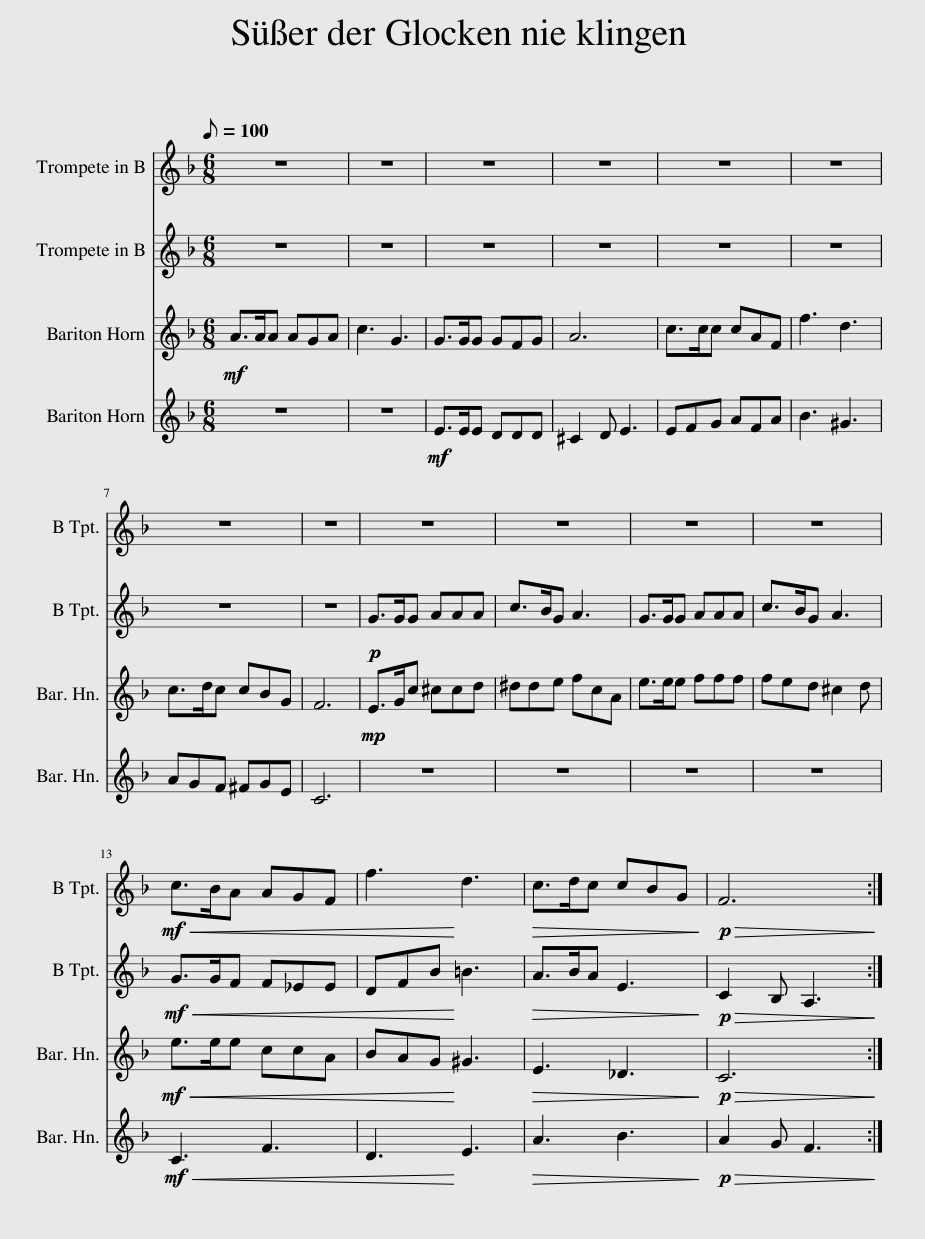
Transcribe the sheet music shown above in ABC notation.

X:1
%%score 1 2 3 4
L:1/8
Q:1/8=100
M:6/8
I:linebreak $
K:none
V:1 treble transpose=-2
V:2 treble transpose=-2
V:3 treble transpose=-14
V:4 treble transpose=-14
V:1
[K:F] z6 | z6 | z6 | z6 | z6 | %5
 z6 |$ z6 | z6 | z6 | z6 | %10
 z6 | z6 |$!mf!!<(! c>BA AGF | f3!<)! d3 |!>(! c>dc cBG!>)! | %15
!p!!>(! F6!>)! :| %16
V:2
[K:F] z6 | z6 | z6 | z6 | z6 | %5
 z6 |$ z6 | z6 |!p! G>GG AAA | c>BG A3 | %10
 G>GG AAA | c>BG A3 |$!mf!!<(! G>GF F_EE | DFB!<)! =B3 |!>(! A>BA E3!>)! | %15
!p!!>(! C2 B, A,3!>)! :| %16
V:3
[K:F]!mf! A>AA AGA | c3 G3 | G>GG GFG | A6 | c>cc cAF | %5
 f3 d3 |$ c>dc cBG | F6 |!mp! E>Gc ^ccd | ^dde fcA | %10
 e>ee fff | fed ^c2 d |$!mf!!<(! e>ee ccA | BAG!<)! ^G3 |!>(! E3 _D3!>)! | %15
!p!!>(! C6!>)! :| %16
V:4
[K:F] z6 | z6 |!mf! E>EE DDD | ^C2 D E3 | EFG AFA | %5
 B3 ^G3 |$ AGF ^FGE | C6 | z6 | z6 | %10
 z6 | z6 |$!mf!!<(! C3 F3 | D3!<)! E3 |!>(! A3 B3!>)! | %15
!p!!>(! A2 G F3!>)! :| %16
